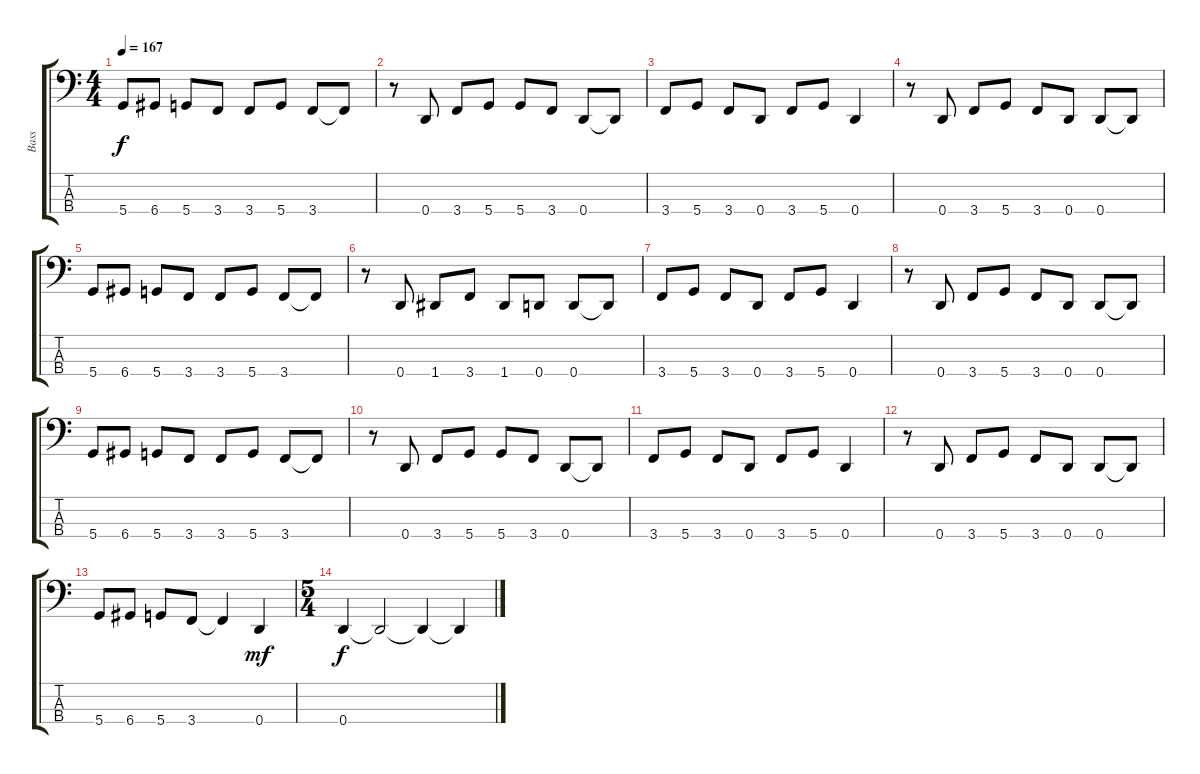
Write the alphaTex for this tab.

\track ("Bass" "Bass") {instrument acousticguitarsteel}
\staff {score tabs}
\tuning (G2 D2 A1 D1) {hide}
\ts (4 4)
\tempo 167
\clef f4
\ks c
5.4.8{dy f} 6.4.8 5.4.8 3.4.8 3.4.8 5.4.8 3.4.8 3.4{t}.8 |
r.8 0.4.8 3.4.8 5.4.8 5.4.8 3.4.8 0.4.8 0.4{t}.8 |
3.4.8 5.4.8 3.4.8 0.4.8 3.4.8 5.4.8 0.4.4 |
r.8 0.4.8 3.4.8 5.4.8 3.4.8 0.4.8 0.4.8 0.4{t}.8 |
5.4.8 6.4.8 5.4.8 3.4.8 3.4.8 5.4.8 3.4.8 3.4{t}.8 |
r.8 0.4.8 1.4.8 3.4.8 1.4.8 0.4.8 0.4.8 0.4{t}.8 |
3.4.8 5.4.8 3.4.8 0.4.8 3.4.8 5.4.8 0.4.4 |
r.8 0.4.8 3.4.8 5.4.8 3.4.8 0.4.8 0.4.8 0.4{t}.8 |
5.4.8 6.4.8 5.4.8 3.4.8 3.4.8 5.4.8 3.4.8 3.4{t}.8 |
r.8 0.4.8 3.4.8 5.4.8 5.4.8 3.4.8 0.4.8 0.4{t}.8 |
3.4.8 5.4.8 3.4.8 0.4.8 3.4.8 5.4.8 0.4.4 |
r.8 0.4.8 3.4.8 5.4.8 3.4.8 0.4.8 0.4.8 0.4{t}.8 |
5.4.8 6.4.8 5.4.8 3.4.8 3.4{t}.4 0.4.4{dy mf} |
\ts (5 4)
0.4.4{dy f} 0.4{t}.2 0.4{t}.4 0.4{t}.4
